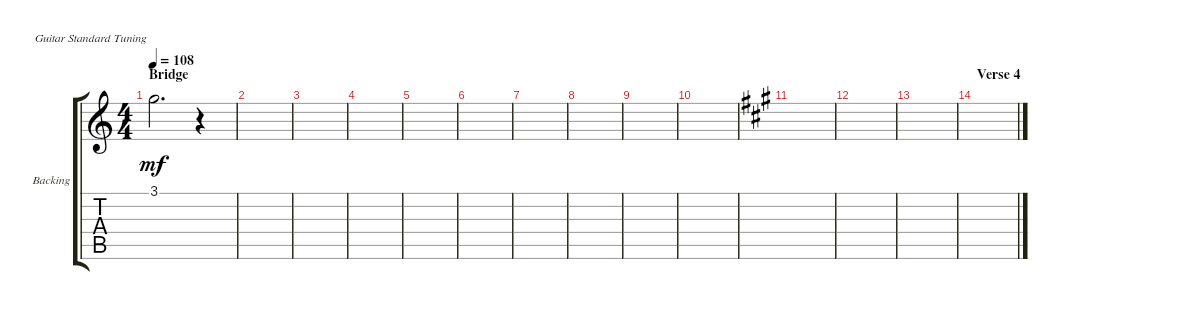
\defaultSystemsLayout 4
\bracketExtendMode groupsimilarinstruments
\firstSystemTrackNameOrientation horizontal
\otherSystemsTrackNameOrientation horizontal
\track ("Backing Vocals" "Backing") {instrument electricguitarclean}
\staff {score tabs}
\tuning (E4 B3 G3 D3 A2 E2)
\ts (4 4)
\section ("" "Bridge")
\tempo 108
\clef g2
\ks c
3.1{t}.2{d dy mf} r.4 |
|
|
|
|
|
|
|
|
|
\ks a
|
|
|
\section ("" "Verse 4")
